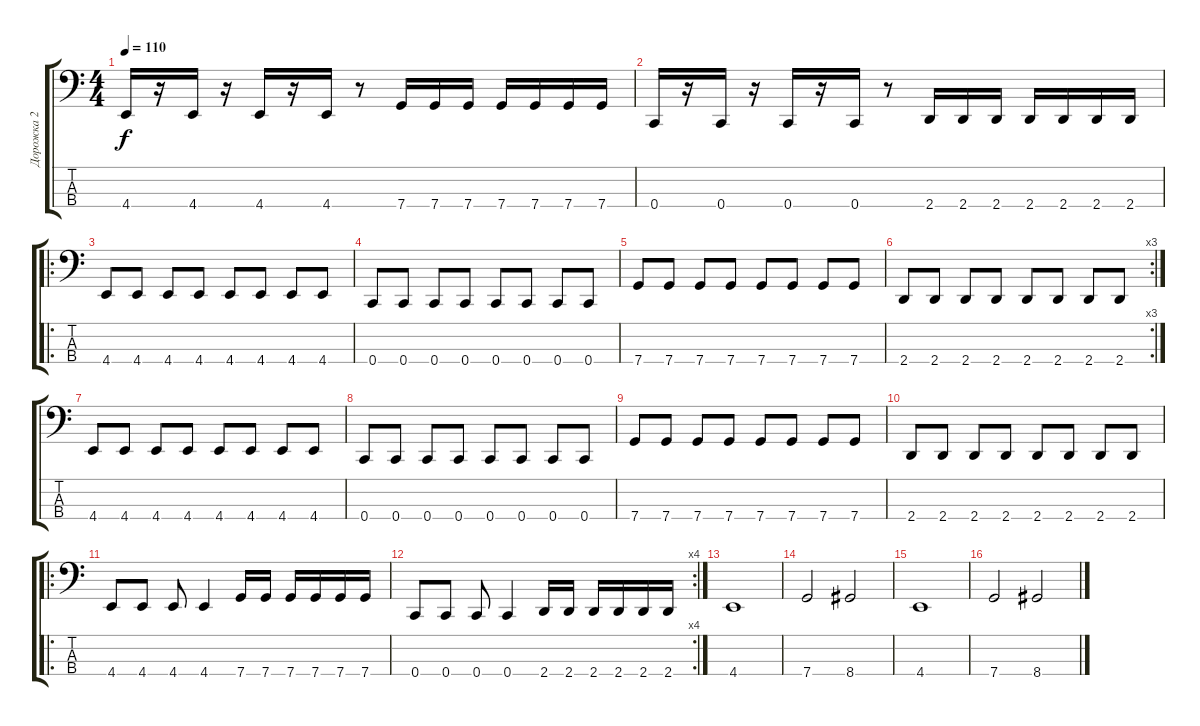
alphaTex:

\track ("Дорожка 2" "Дорожка 2") {instrument electricbassfinger}
\staff {score tabs}
\tuning (F2 C2 G1 C1) {hide}
\ts (4 4)
\tempo 110
\clef f4
\ks c
4.4.16{dy f} r.16 4.4.16 r.16 4.4.16 r.16 4.4.16 r.8 7.4.16 7.4.16 7.4.16 7.4.16 7.4.16 7.4.16 7.4.16 |
0.4.16 r.16 0.4.16 r.16 0.4.16 r.16 0.4.16 r.8 2.4.16 2.4.16 2.4.16 2.4.16 2.4.16 2.4.16 2.4.16 |
\ro
4.4.8 4.4.8 4.4.8 4.4.8 4.4.8 4.4.8 4.4.8 4.4.8 |
0.4.8 0.4.8 0.4.8 0.4.8 0.4.8 0.4.8 0.4.8 0.4.8 |
7.4.8 7.4.8 7.4.8 7.4.8 7.4.8 7.4.8 7.4.8 7.4.8 |
\rc 3
2.4.8 2.4.8 2.4.8 2.4.8 2.4.8 2.4.8 2.4.8 2.4.8 |
4.4.8 4.4.8 4.4.8 4.4.8 4.4.8 4.4.8 4.4.8 4.4.8 |
0.4.8 0.4.8 0.4.8 0.4.8 0.4.8 0.4.8 0.4.8 0.4.8 |
7.4.8 7.4.8 7.4.8 7.4.8 7.4.8 7.4.8 7.4.8 7.4.8 |
2.4.8 2.4.8 2.4.8 2.4.8 2.4.8 2.4.8 2.4.8 2.4.8 |
\ro
4.4.8 4.4.8 4.4.8 4.4.4 7.4.16 7.4.16 7.4.16 7.4.16 7.4.16 7.4.16 |
\rc 4
0.4.8 0.4.8 0.4.8 0.4.4 2.4.16 2.4.16 2.4.16 2.4.16 2.4.16 2.4.16 |
4.4.1 |
7.4.2 8.4.2 |
4.4.1 |
7.4.2 8.4.2
